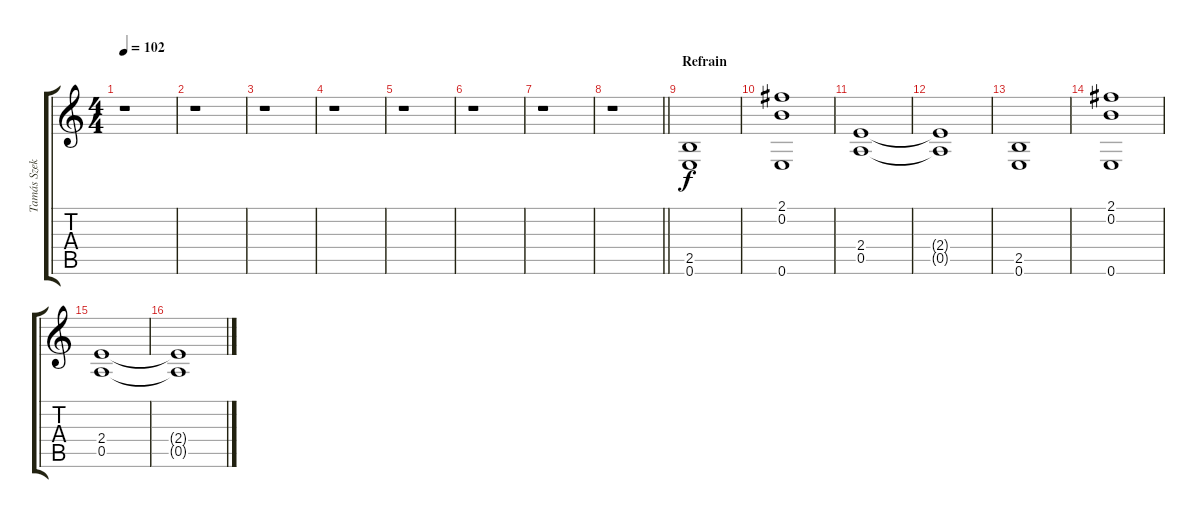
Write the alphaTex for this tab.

\track ("Tamás Szekeres - Overdriven (Right)" "Tamás Szek") {instrument overdrivenguitar}
\staff {score tabs}
\tuning (E4 B3 G3 D3 A2 E2) {hide}
\ts (4 4)
\tempo 102
\clef g2
\ks c
r.1{dy f} |
r.1 |
r.1 |
r.1 |
r.1 |
r.1 |
r.1 |
\barLineRight lightlight
r.1 |
\section ("" "Refrain")
(2.5 0.6).1 |
(2.1 0.2 0.6).1 |
(2.4 0.5).1 |
(2.4{t} 0.5{t}).1 |
(2.5 0.6).1 |
(2.1 0.2 0.6).1 |
(2.4 0.5).1 |
(2.4{t} 0.5{t}).1
